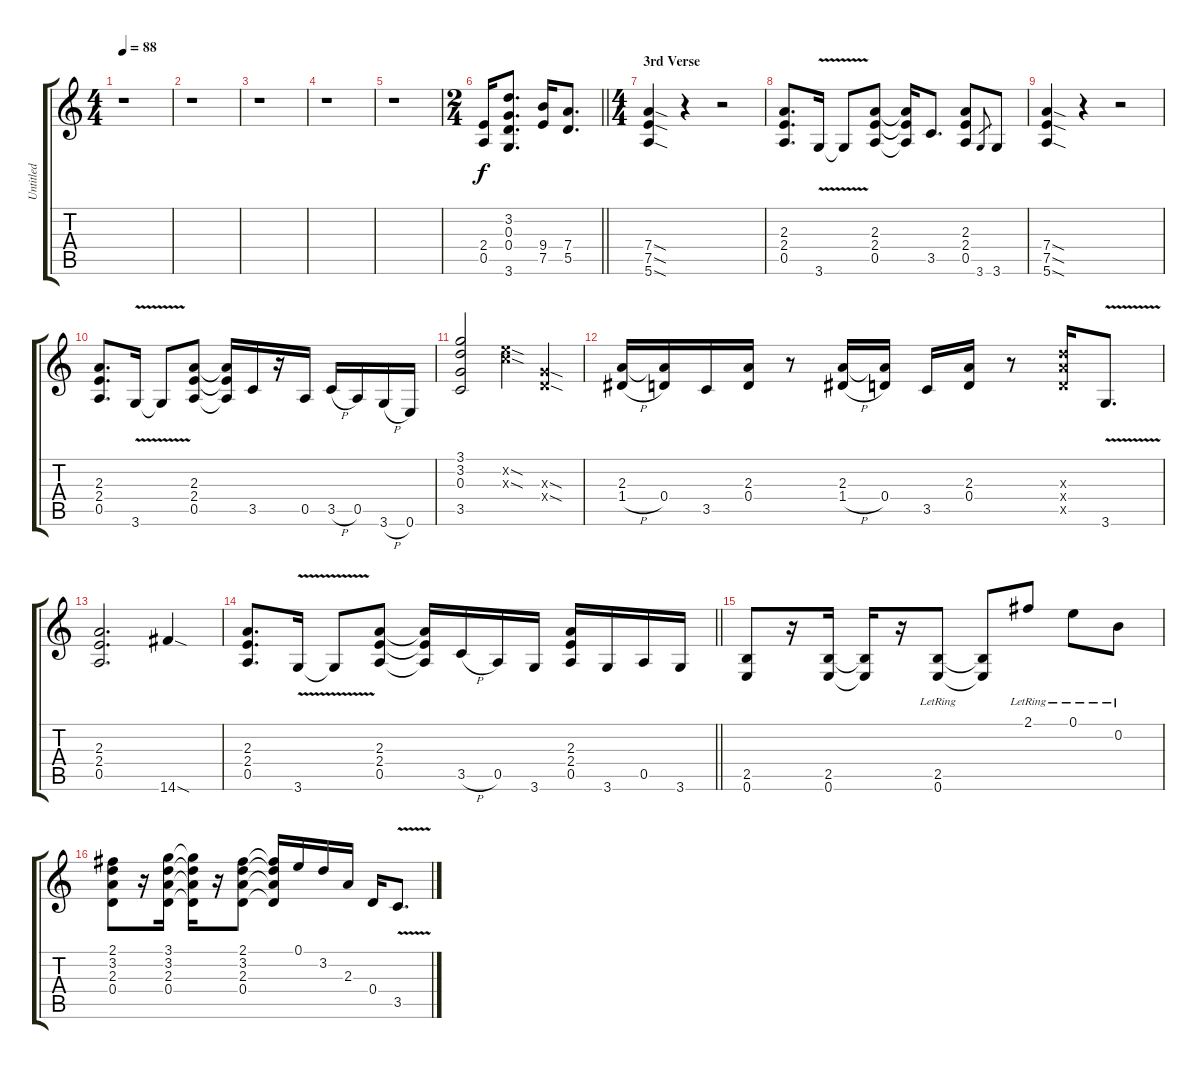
\track ("Untitled" "Untitled") {instrument overdrivenguitar}
\staff {score tabs}
\tuning (E4 B3 G3 D3 A2 E2) {hide}
\ts (4 4)
\tempo 88
\clef g2
\ks c
r.1{dy f} |
r.1 |
r.1 |
r.1 |
r.1 |
\ts (2 4)
\barLineRight lightlight
(2.4 0.5).16 (3.2 0.3 0.4 3.6).8{d} (9.4 7.5).16 (7.4 5.5).8{d} |
\ts (4 4)
\section ("" "3rd Verse")
(7.4{sod} 7.5{sod} 5.6{sod}).4 r.4 r.2 |
(2.3 2.4 0.5).8{d} 3.6{v}.16 3.6{v t}.8 (2.3 2.4 0.5).8 (2.3{t} 2.4{t} 0.5{t}).16 3.5.8{d} (2.3 2.4 0.5).8 3.6.8{gr} 3.6.8 |
(7.4{sod} 7.5{sod} 5.6{sod}).4 r.4 r.2 |
(2.3 2.4 0.5).8{d} 3.6{v}.16 3.6{v t}.8 (2.3 2.4 0.5).8 (2.3{t} 2.4{t} 0.5{t}).16 3.5.16 r.16 0.5.16 3.5{h}.16 0.5.16 3.6{h}.16 0.6.16 |
(3.1 3.2 0.3 3.5).2 (5.2{sod x} 5.3{sod x}).4 (0.3{sod x} 0.4{sod x}).4 |
(2.3 1.4{h}).16 (2.3{t} 0.4).16 3.5.16 (2.3 0.4).16 r.8 (2.3 1.4{h}).16 (2.3{t} 0.4).16 3.5.16 (2.3 0.4).16 r.8 (7.3{x} 7.4{x} 5.5{x}).16 3.6{v}.8{d} |
(2.3 2.4 0.5).2{d} 14.6{sod}.4 |
\barLineRight lightlight
(2.3 2.4 0.5).8{d} 3.6{v}.16 3.6{v t}.8 (2.3 2.4 0.5).8 (2.3{t} 2.4{t} 0.5{t}).16 3.5{h}.16 0.5.16 3.6.16 (2.3 2.4 0.5).16 3.6.16 0.5.16 3.6.16 |
(2.5 0.6).8 r.16 (2.5 0.6).16 (2.5{t} 0.6{t}).16 r.16 (2.5{lr} 0.6{lr}).8 (2.5{t} 0.6{t}).8 2.1{lr}.8 0.1{lr}.8 0.2{lr}.8 |
(2.1 3.2 2.3 0.4).8 r.16 (3.1 3.2 2.3 0.4).16 (3.1{t} 3.2{t} 2.3{t} 0.4{t}).16 r.16 (2.1 3.2 2.3 0.4).8 (2.1{t} 3.2{t} 2.3{t} 0.4{t}).16 0.1.16 3.2.16 2.3.16 0.4.16 3.5{v}.8{d}
